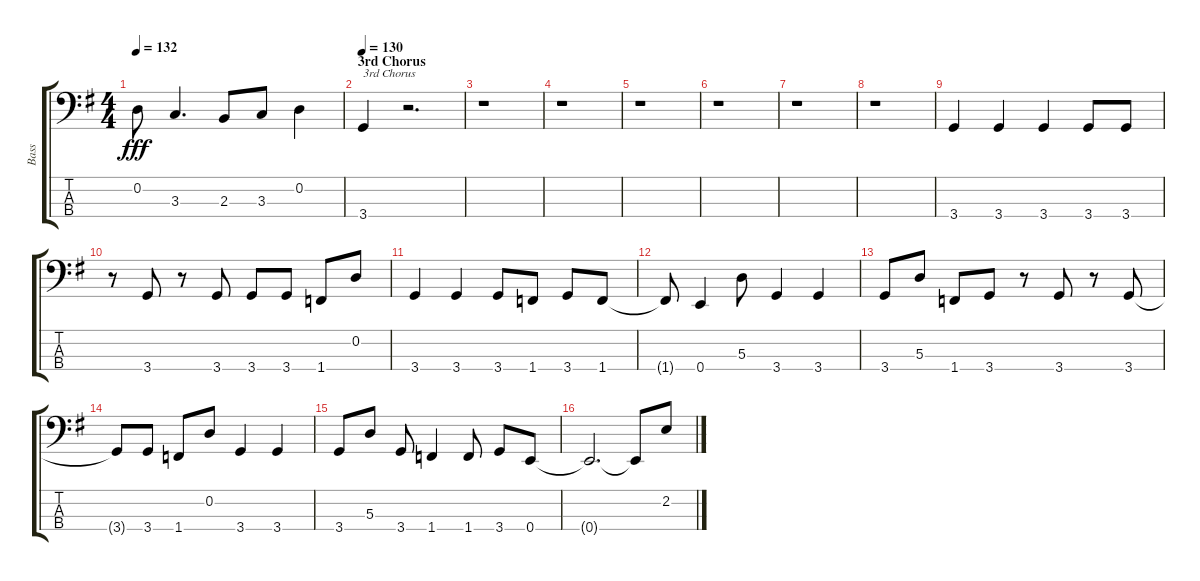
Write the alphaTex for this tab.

\track ("Bass" "Bass") {instrument electricbassfinger}
\staff {score tabs}
\tuning (G2 D2 A1 E1) {hide}
\ts (4 4)
\tempo 132
\clef f4
\ks g
0.2{t}.8{dy fff} 3.3.4{d} 2.3.8 3.3.8 0.2.4 |
\section ("" "3rd Chorus")
\tempo 130
3.4.4{txt "3rd Chorus"} r.2{d} |
r.1 |
r.1 |
r.1 |
r.1 |
r.1 |
r.1 |
3.4.4 3.4.4 3.4.4 3.4.8 3.4.8 |
r.8 3.4.8 r.8 3.4.8 3.4.8 3.4.8 1.4.8 0.2.8 |
3.4.4 3.4.4 3.4.8 1.4.8 3.4.8 1.4.8 |
1.4{t}.8 0.4.4 5.3.8 3.4.4 3.4.4 |
3.4.8 5.3.8 1.4.8 3.4.8 r.8 3.4.8 r.8 3.4.8 |
3.4{t}.8 3.4.8 1.4.8 0.2.8 3.4.4 3.4.4 |
3.4.8 5.3.8 3.4.8 1.4.4 1.4.8 3.4.8 0.4.8 |
0.4{t}.2{d} 0.4{t}.8 2.2.8
